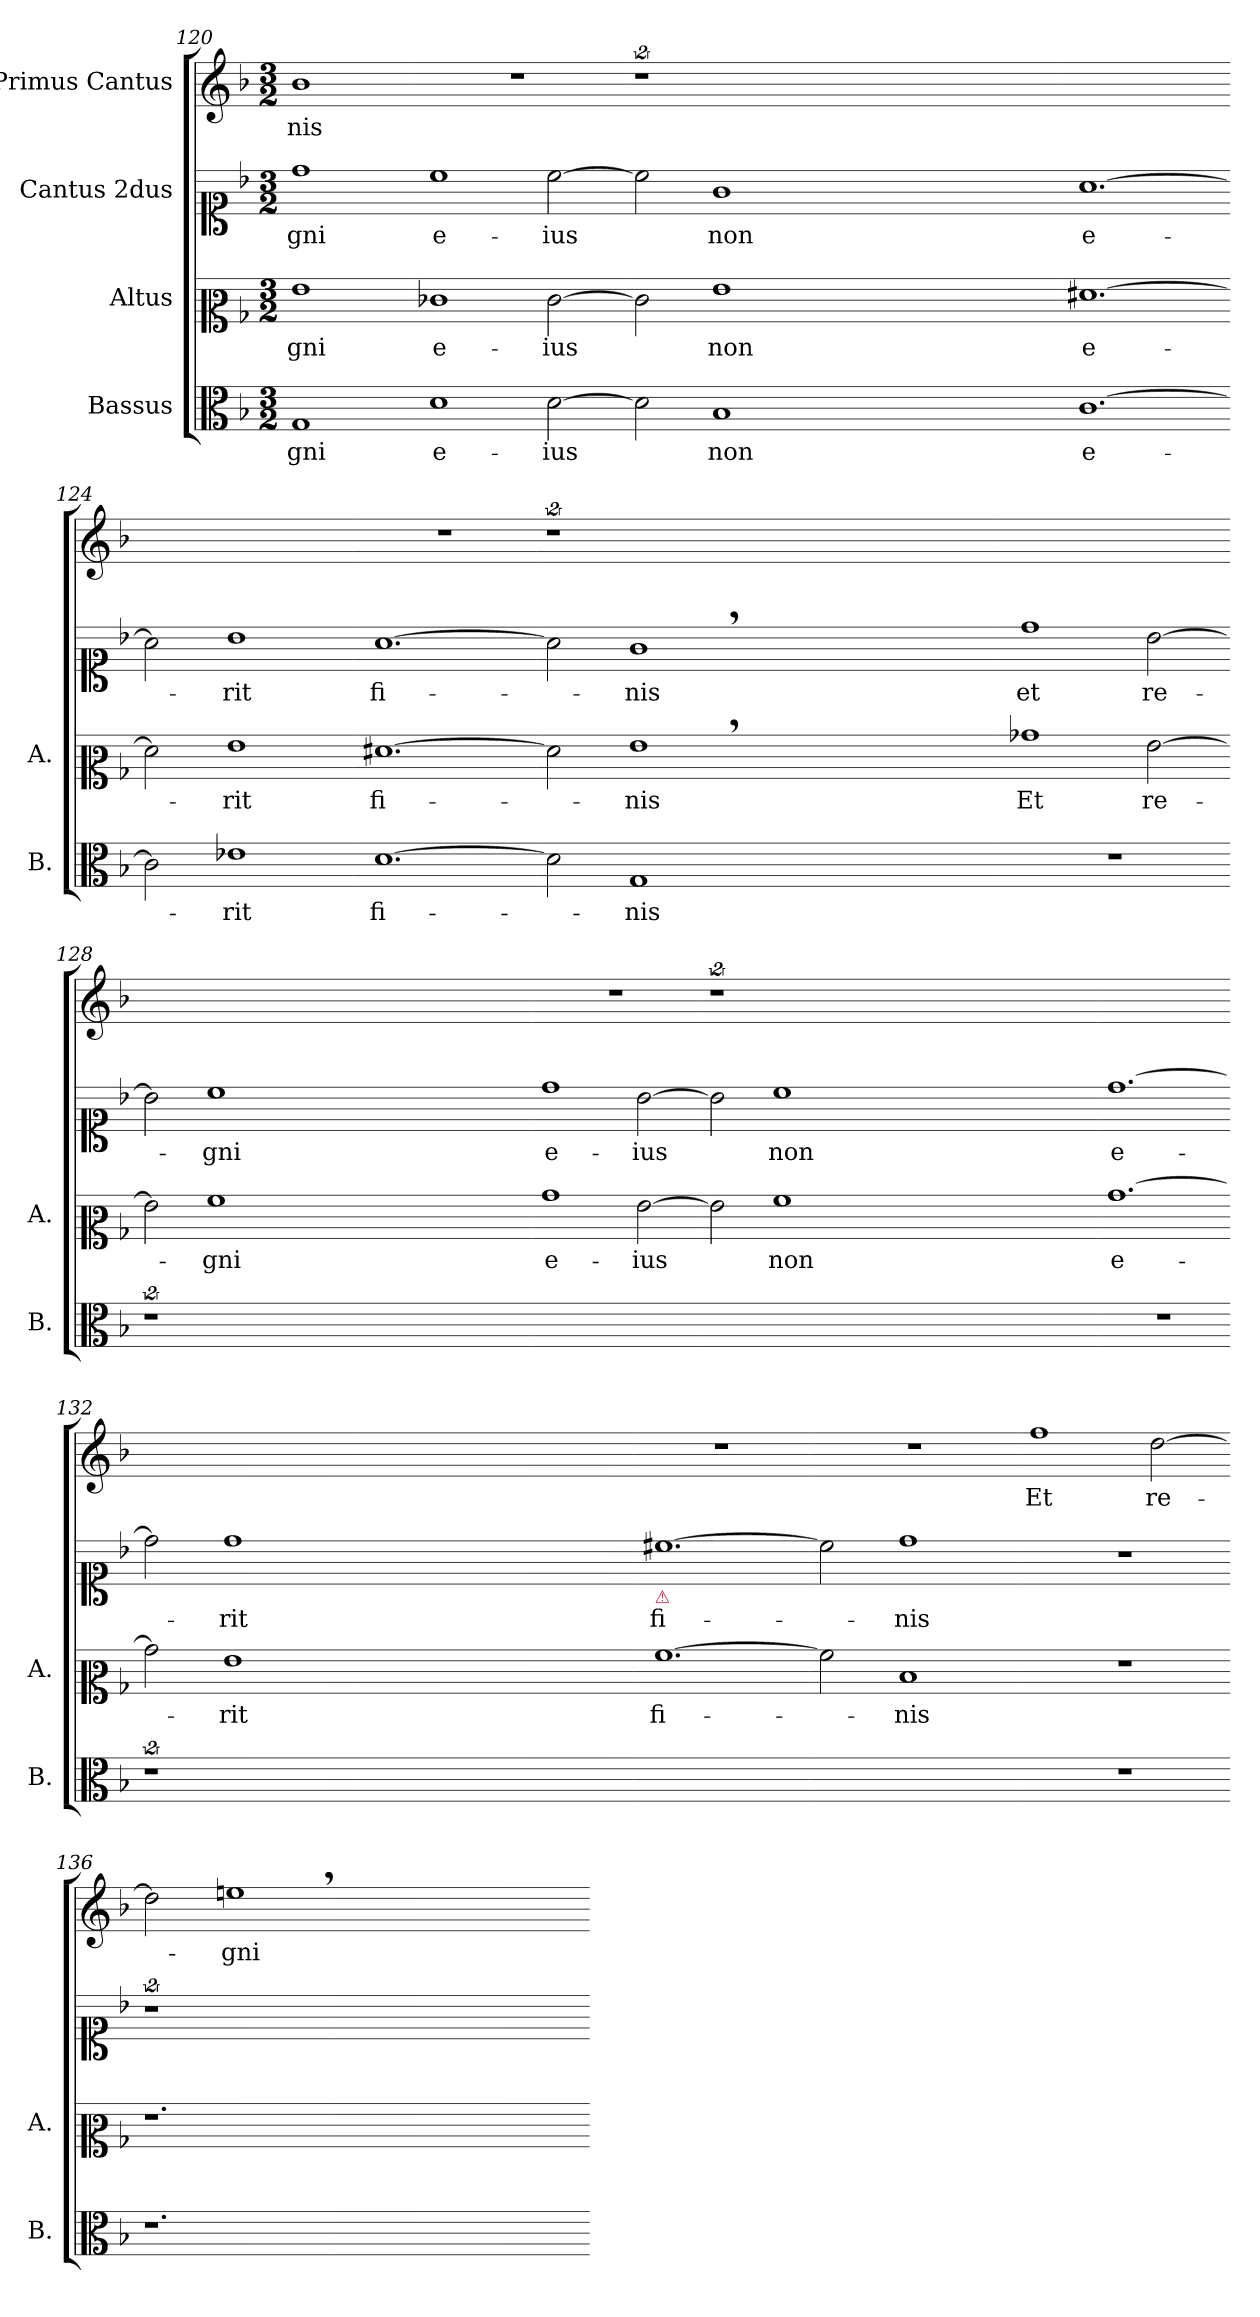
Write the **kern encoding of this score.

**kern	**text	**kern	**text	**kern	**text	**kern	**text
*part4	*part4	*part3	*part3	*part2	*part2	*part1	*part1
*staff4	*staff4	*staff3	*staff3	*staff2	*staff2	*staff1	*staff1
*I"Bassus	*	*I"Altus	*	*I"Cantus 2dus	*	*I"Primus Cantus	*
*I'B.	*	*I'A.	*	*	*	*	*
*clefC3	*	*clefC2	*	*clefC1	*	*clefG2	*
*k[b-]	*	*k[b-]	*	*k[b-]	*	*k[b-]	*
*M3/2	*	*M3/2	*	*M3/2	*	*M3/2	*
=120	=120	=120	=120	=120	=120	=120	=120
1G	-gni	1g	-gni	1dd	-gni	1b-	-nis
=121-	=121-	=121-	=121-	=121-	=121-	=121-	=121-
1d	e-	1e-X	e-	1cc	e-	1.r	.
[2d\	-ius	[2e-\	-ius	[2cc\	-ius	.	.
=122-	=122-	=122-	=122-	=122-	=122-	=122-	=122-
2d\]	.	2e-\]	.	2cc\]	.	2%9r	.
1B-	non	1g	non	1g	non	.	.
0.ryy	.	0.ryy	.	0.ryy	.	.	.
=123-	=123-	=123-	=123-	=123-	=123-	=123-	=123-
[1.c	e-	[1.f#X	e-	[1.a	e-	1.ryy	.
=124-	=124-	=124-	=124-	=124-	=124-	=124-	=124-
2c]	.	2f#]	.	2a]	.	1.ryy	.
1e-X	-rit	1g	-rit	1b-	-rit	.	.
=125-	=125-	=125-	=125-	=125-	=125-	=125-	=125-
[1.d	fi-	[1.f#X	fi-	[1.a	fi-	1.r	.
=126-	=126-	=126-	=126-	=126-	=126-	=126-	=126-
2d]	.	2f#]	.	2a]	.	2%9r	.
1G	-nis	1g,	-nis	1g,	-nis	.	.
0.ryy	.	0.ryy	.	0.ryy	.	.	.
=127-	=127-	=127-	=127-	=127-	=127-	=127-	=127-
1.r	.	1b-X	Et	1dd	et	1.ryy	.
.	.	[2g\	re-	[2b-\	re-	.	.
=128-	=128-	=128-	=128-	=128-	=128-	=128-	=128-
2%9r	.	2g\]	.	2b-\]	.	00ryy	.
.	.	1a	-gni	1cc	-gni	.	.
.	.	0.ryy	.	0.ryy	.	.	.
.	.	.	.	.	.	2ryy	.
=129-	=129-	=129-	=129-	=129-	=129-	=129-	=129-
1.ryy	.	1b-	e-	1dd	e-	1.r	.
.	.	[2g\	-ius	[2b-\	-ius	.	.
=130-	=130-	=130-	=130-	=130-	=130-	=130-	=130-
00ryy	.	2g\]	.	2b-\]	.	2%9r	.
.	.	1a	non	1cc	non	.	.
.	.	0.ryy	.	0.ryy	.	.	.
2ryy	.	.	.	.	.	.	.
=131-	=131-	=131-	=131-	=131-	=131-	=131-	=131-
1.r	.	[1.b-	e-	[1.dd	e-	1.ryy	.
=132-	=132-	=132-	=132-	=132-	=132-	=132-	=132-
2%9r	.	2b-]	.	2dd]	.	00ryy	.
.	.	1g	-rit	1dd	-rit	.	.
.	.	0.ryy	.	0.ryy	.	.	.
.	.	.	.	.	.	2ryy	.
=133-	=133-	=133-	=133-	=133-	=133-	=133-	=133-
!	!	!	!	!LO:TX:b:color=crimson:t=⚠	!	!	!
1.ryy	.	[1.a	fi-	[1.cc#X	fi-	1.r	.
=134-	=134-	=134-	=134-	=134-	=134-	=134-	=134-
1.ryy	.	2a]	.	2cc#]	.	1.r	.
.	.	1d	-nis	1dd	-nis	.	.
=135-	=135-	=135-	=135-	=135-	=135-	=135-	=135-
1.r	.	1.r	.	1.r	.	1ff	Et
.	.	.	.	.	.	[2dd\	re-
=136-	=136-	=136-	=136-	=136-	=136-	=136-	=136-
1.r	.	1.r	.	2%9r	.	2dd\]	.
.	.	.	.	.	.	1een,	-gni
0.ryy	.	0.ryy	.	.	.	0.ryy	.
=-	=-	=-	=-	=-	=-	=-	=-
*-	*-	*-	*-	*-	*-	*-	*-
